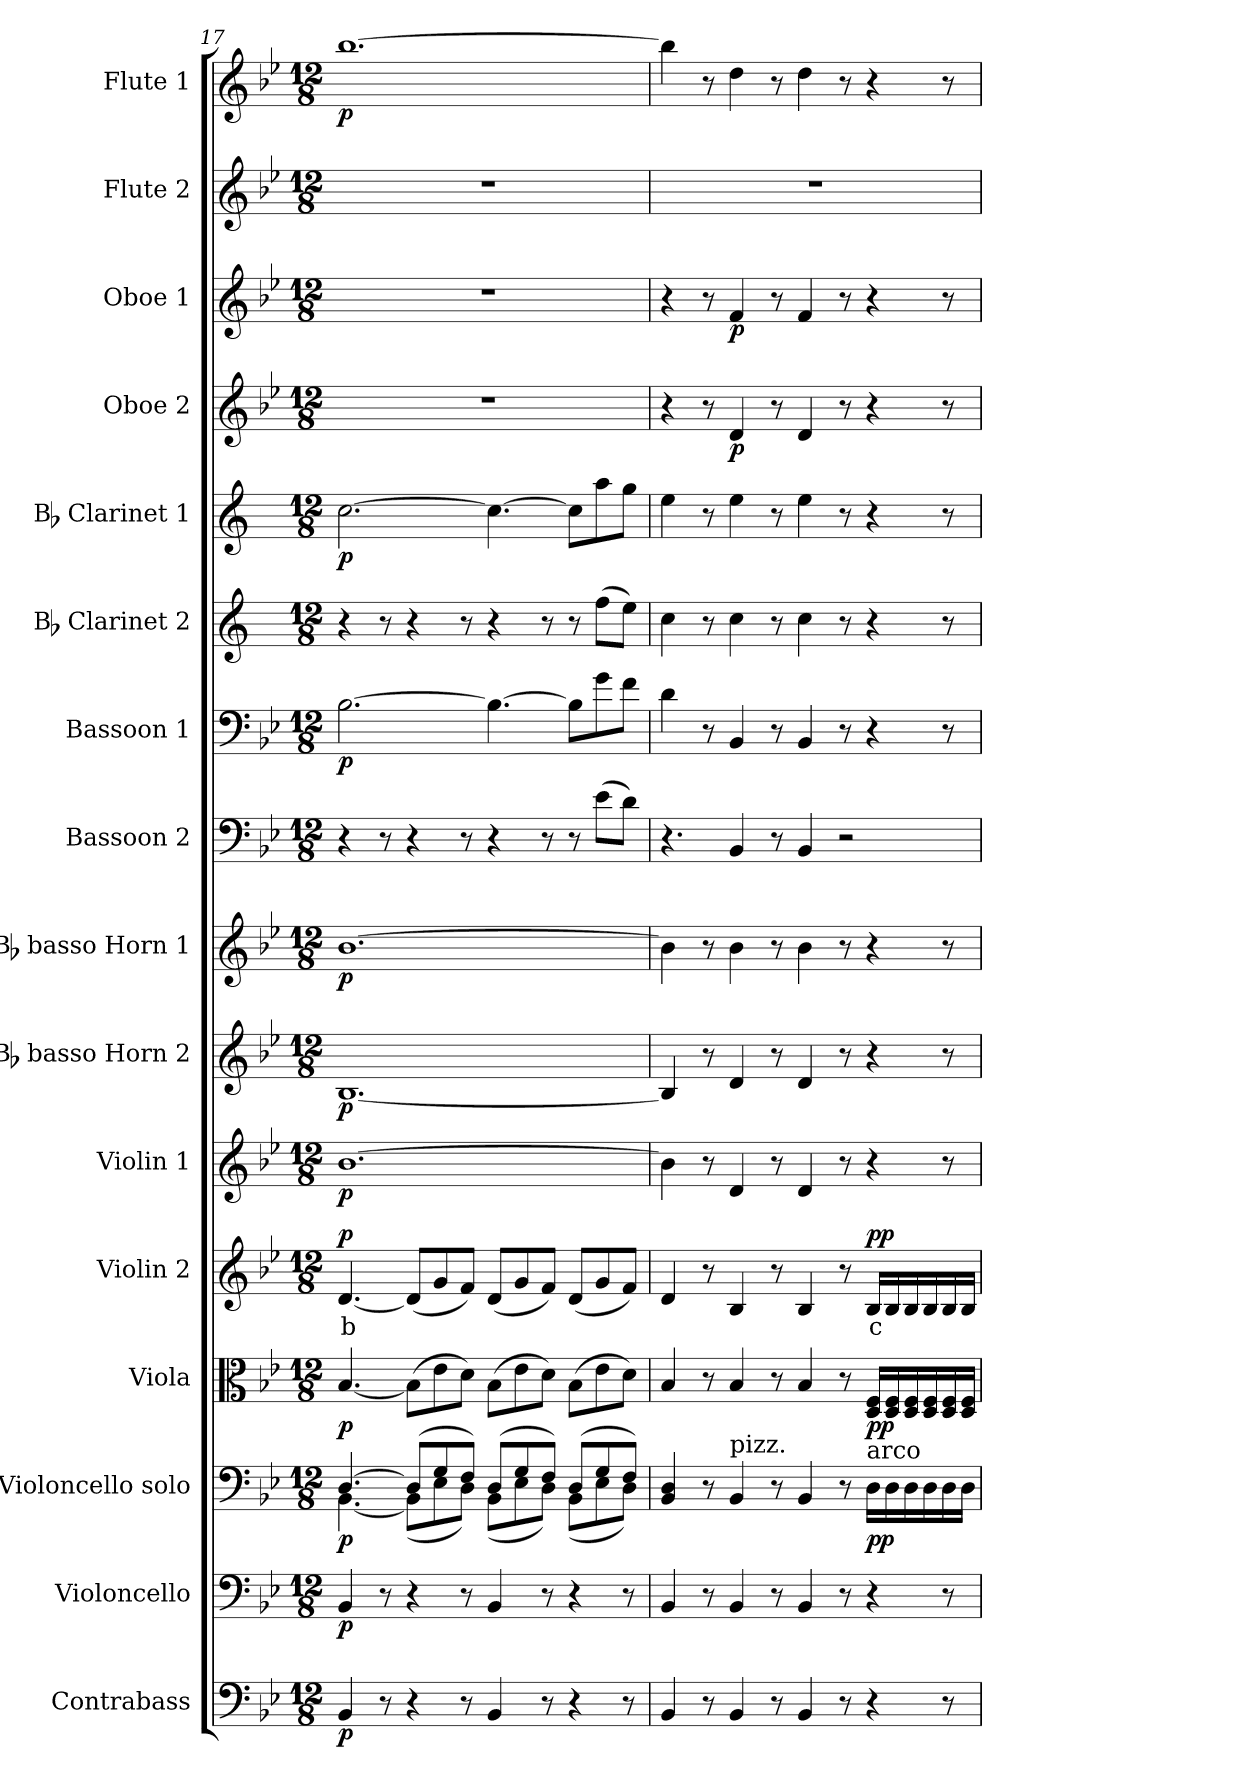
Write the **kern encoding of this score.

**kern	**dynam	**kern	**dynam	**kern	**dynam	**kern	**dynam	**kern	**text	**dynam	**kern	**dynam	**kern	**dynam	**kern	**dynam	**kern	**kern	**dynam	**kern	**kern	**dynam	**kern	**dynam	**kern	**dynam	**kern	**kern	**dynam
*part16	*part16	*part15	*part15	*part14	*part14	*part13	*part13	*part12	*part12	*part12	*part11	*part11	*part10	*part10	*part9	*part9	*part8	*part7	*part7	*part6	*part5	*part5	*part4	*part4	*part3	*part3	*part2	*part1	*part1
*staff16	*staff16	*staff15	*staff15	*staff14	*staff14	*staff13	*staff13	*staff12	*staff12	*staff12	*staff11	*staff11	*staff10	*staff10	*staff9	*staff9	*staff8	*staff7	*staff7	*staff6	*staff5	*staff5	*staff4	*staff4	*staff3	*staff3	*staff2	*staff1	*staff1
*I"Contrabass	*	*I"Violoncello	*	*I"Violoncello solo	*	*I"Viola	*	*I"Violin 2	*	*	*I"Violin 1	*	*I"Bb basso Horn 2	*	*I"Bb basso Horn 1	*	*I"Bassoon 2	*I"Bassoon 1	*	*I"Bb Clarinet 2	*I"Bb Clarinet 1	*	*I"Oboe 2	*	*I"Oboe 1	*	*I"Flute 2	*I"Flute 1	*
*I'Cb	*	*I'Vc	*	*I'Vc solo	*	*I'Vla	*	*I'Vln 2	*	*	*I'Vln 1	*	*I'Hn 2	*	*I'Hn 1	*	*I'Bsn 2	*I'Bsn 1	*	*I'Cl 2	*I'Cl 1	*	*I'Ob 2	*	*I'Ob 1	*	*I'Fl 2	*I'Fl 1	*
*clefF4	*	*clefF4	*	*clefF4	*	*clefC3	*	*clefG2	*	*	*clefG2	*	*clefG2	*	*clefG2	*	*clefF4	*clefF4	*	*clefG2	*clefG2	*	*clefG2	*	*clefG2	*	*clefG2	*clefG2	*
*ITrd7c12	*	*	*	*	*	*	*	*	*	*	*	*	*ITrd8c14	*	*ITrd8c14	*	*	*	*	*ITrd1c2	*ITrd1c2	*	*	*	*	*	*	*	*
*k[b-e-]	*	*k[b-e-]	*	*k[b-e-]	*	*k[b-e-]	*	*k[b-e-]	*	*	*k[b-e-]	*	*k[b-e-]	*	*k[b-e-]	*	*k[b-e-]	*k[b-e-]	*	*k[b-e-]	*k[b-e-]	*	*k[b-e-]	*	*k[b-e-]	*	*k[b-e-]	*k[b-e-]	*
*M12/8	*	*M12/8	*	*M12/8	*	*M12/8	*	*M12/8	*	*	*M12/8	*	*M12/8	*	*M12/8	*	*M12/8	*M12/8	*	*M12/8	*M12/8	*	*M12/8	*	*M12/8	*	*M12/8	*M12/8	*
=17	=17	=17	=17	=17	=17	=17	=17	=17	=17	=17	=17	=17	=17	=17	=17	=17	=17	=17	=17	=17	=17	=17	=17	=17	=17	=17	=17	=17	=17
*	*	*	*	*^	*	*	*	*	*	*	*	*	*	*	*	*	*	*	*	*	*	*	*	*	*	*	*	*	*
!	!LO:DY:b	!	!LO:DY:b	!	!	!LO:DY:b	!	!LO:DY:b	!	!LO:LY:b:color=#FF0000	!LO:DY:b	!	!LO:DY:b	!	!LO:DY:b	!	!LO:DY:b	!	!	!LO:DY:b	!	!	!LO:DY:b	!	!	!	!	!	!	!LO:DY:b
4BBB-/	p	4BB-/	p	[4.D/	[4.BB-\	p	[4.B-/	p	[4.d/	b	p	[1.b-	p	[1.BB-	p	[1.B-	p	4r	[2.B-\	p	4r	[2.b-\	p	1.r	.	1.r	.	1.r	[1.bb-	p
8r	.	8r	.	.	.	.	.	.	.	.	.	.	.	.	.	.	.	8r	.	.	8r	.	.	.	.	.	.	.	.	.
4r	.	4r	.	(8D/L]	(8BB-\L]	.	(8B-\L]	.	(8d/L]	.	.	.	.	.	.	.	.	4r	.	.	4r	.	.	.	.	.	.	.	.	.
.	.	.	.	8G/	8E-\	.	8e-\	.	8g/	.	.	.	.	.	.	.	.	.	.	.	.	.	.	.	.	.	.	.	.	.
8r	.	8r	.	8F/J)	8D\J)	.	8d\J)	.	8f/J)	.	.	.	.	.	.	.	.	8r	.	.	8r	.	.	.	.	.	.	.	.	.
4BBB-/	.	4BB-/	.	(8D/L	(8BB-\L	.	(8B-\L	.	(8d/L	.	.	.	.	.	.	.	.	4r	4.B-\_	.	4r	4.b-\_	.	.	.	.	.	.	.	.
.	.	.	.	8G/	8E-\	.	8e-\	.	8g/	.	.	.	.	.	.	.	.	.	.	.	.	.	.	.	.	.	.	.	.	.
8r	.	8r	.	8F/J)	8D\J)	.	8d\J)	.	8f/J)	.	.	.	.	.	.	.	.	8r	.	.	8r	.	.	.	.	.	.	.	.	.
4r	.	4r	.	(8D/L	(8BB-\L	.	(8B-\L	.	(8d/L	.	.	.	.	.	.	.	.	8r	8B-\L]	.	8r	8b-\L]	.	.	.	.	.	.	.	.
.	.	.	.	8G/	8E-\	.	8e-\	.	8g/	.	.	.	.	.	.	.	.	(8e-\L	8g\	.	(8ee-\L	8gg\	.	.	.	.	.	.	.	.
8r	.	8r	.	8F/J)	8D\J)	.	8d\J)	.	8f/J)	.	.	.	.	.	.	.	.	8d\J)	8f\J	.	8dd\J)	8ff\J	.	.	.	.	.	.	.	.
*	*	*	*	*v	*v	*	*	*	*	*	*	*	*	*	*	*	*	*	*	*	*	*	*	*	*	*	*	*	*	*
=18	=18	=18	=18	=18	=18	=18	=18	=18	=18	=18	=18	=18	=18	=18	=18	=18	=18	=18	=18	=18	=18	=18	=18	=18	=18	=18	=18	=18	=18
4BBB-/	.	4BB-/	.	4BB-/ 4D/	.	4B-/	.	4d/	.	.	4b-\]	.	4BB-/]	.	4B-\]	.	4.r	4d\	.	4b-\	4dd\	.	4r	.	4r	.	1.r	4bb-\]	.
8r	.	8r	.	8r	.	8r	.	8r	.	.	8r	.	8r	.	8r	.	.	8r	.	8r	8r	.	8r	.	8r	.	.	8r	.
!	!	!	!	!LO:TX:a:t=pizz.	!	!	!	!	!	!	!	!	!	!	!	!	!	!	!	!	!	!	!	!	!	!	!	!	!
!	!	!	!	!	!	!	!	!	!	!	!	!	!	!	!	!	!	!	!	!	!	!	!	!LO:DY:b	!	!LO:DY:b	!	!	!
4BBB-/	.	4BB-/	.	4BB-/	.	4B-/	.	4B-/	.	.	4d/	.	4D/	.	4B-\	.	4BB-/	4BB-/	.	4b-\	4dd\	.	4d/	p	4f/	p	.	4dd\	.
8r	.	8r	.	8r	.	8r	.	8r	.	.	8r	.	8r	.	8r	.	8r	8r	.	8r	8r	.	8r	.	8r	.	.	8r	.
4BBB-/	.	4BB-/	.	4BB-/	.	4B-/	.	4B-/	.	.	4d/	.	4D/	.	4B-\	.	4BB-/	4BB-/	.	4b-\	4dd\	.	4d/	.	4f/	.	.	4dd\	.
8r	.	8r	.	8r	.	8r	.	8r	.	.	8r	.	8r	.	8r	.	2r	8r	.	8r	8r	.	8r	.	8r	.	.	8r	.
!	!	!	!	!LO:TX:a:t=arco	!	!	!	!	!	!	!	!	!	!	!	!	!	!	!	!	!	!	!	!	!	!	!	!	!
!	!	!	!	!	!LO:DY:b	!	!LO:DY:b	!	!LO:LY:b:color=#FF0000	!LO:DY:b	!	!	!	!	!	!	!	!	!	!	!	!	!	!	!	!	!	!	!
4r	.	4r	.	16D\LL	pp	16D/ 16F/LL	pp	16B-/LL	c	pp	4r	.	4r	.	4r	.	.	4r	.	4r	4r	.	4r	.	4r	.	.	4r	.
.	.	.	.	16D\	.	16D/ 16F/	.	16B-/	.	.	.	.	.	.	.	.	.	.	.	.	.	.	.	.	.	.	.	.	.
.	.	.	.	16D\	.	16D/ 16F/	.	16B-/	.	.	.	.	.	.	.	.	.	.	.	.	.	.	.	.	.	.	.	.	.
.	.	.	.	16D\	.	16D/ 16F/	.	16B-/	.	.	.	.	.	.	.	.	.	.	.	.	.	.	.	.	.	.	.	.	.
8r	.	8r	.	16D\	.	16D/ 16F/	.	16B-/	.	.	8r	.	8r	.	8r	.	.	8r	.	8r	8r	.	8r	.	8r	.	.	8r	.
.	.	.	.	16D\JJ	.	16D/ 16F/JJ	.	16B-/JJ	.	.	.	.	.	.	.	.	.	.	.	.	.	.	.	.	.	.	.	.	.
=	=	=	=	=	=	=	=	=	=	=	=	=	=	=	=	=	=	=	=	=	=	=	=	=	=	=	=	=	=
*-	*-	*-	*-	*-	*-	*-	*-	*-	*-	*-	*-	*-	*-	*-	*-	*-	*-	*-	*-	*-	*-	*-	*-	*-	*-	*-	*-	*-	*-
